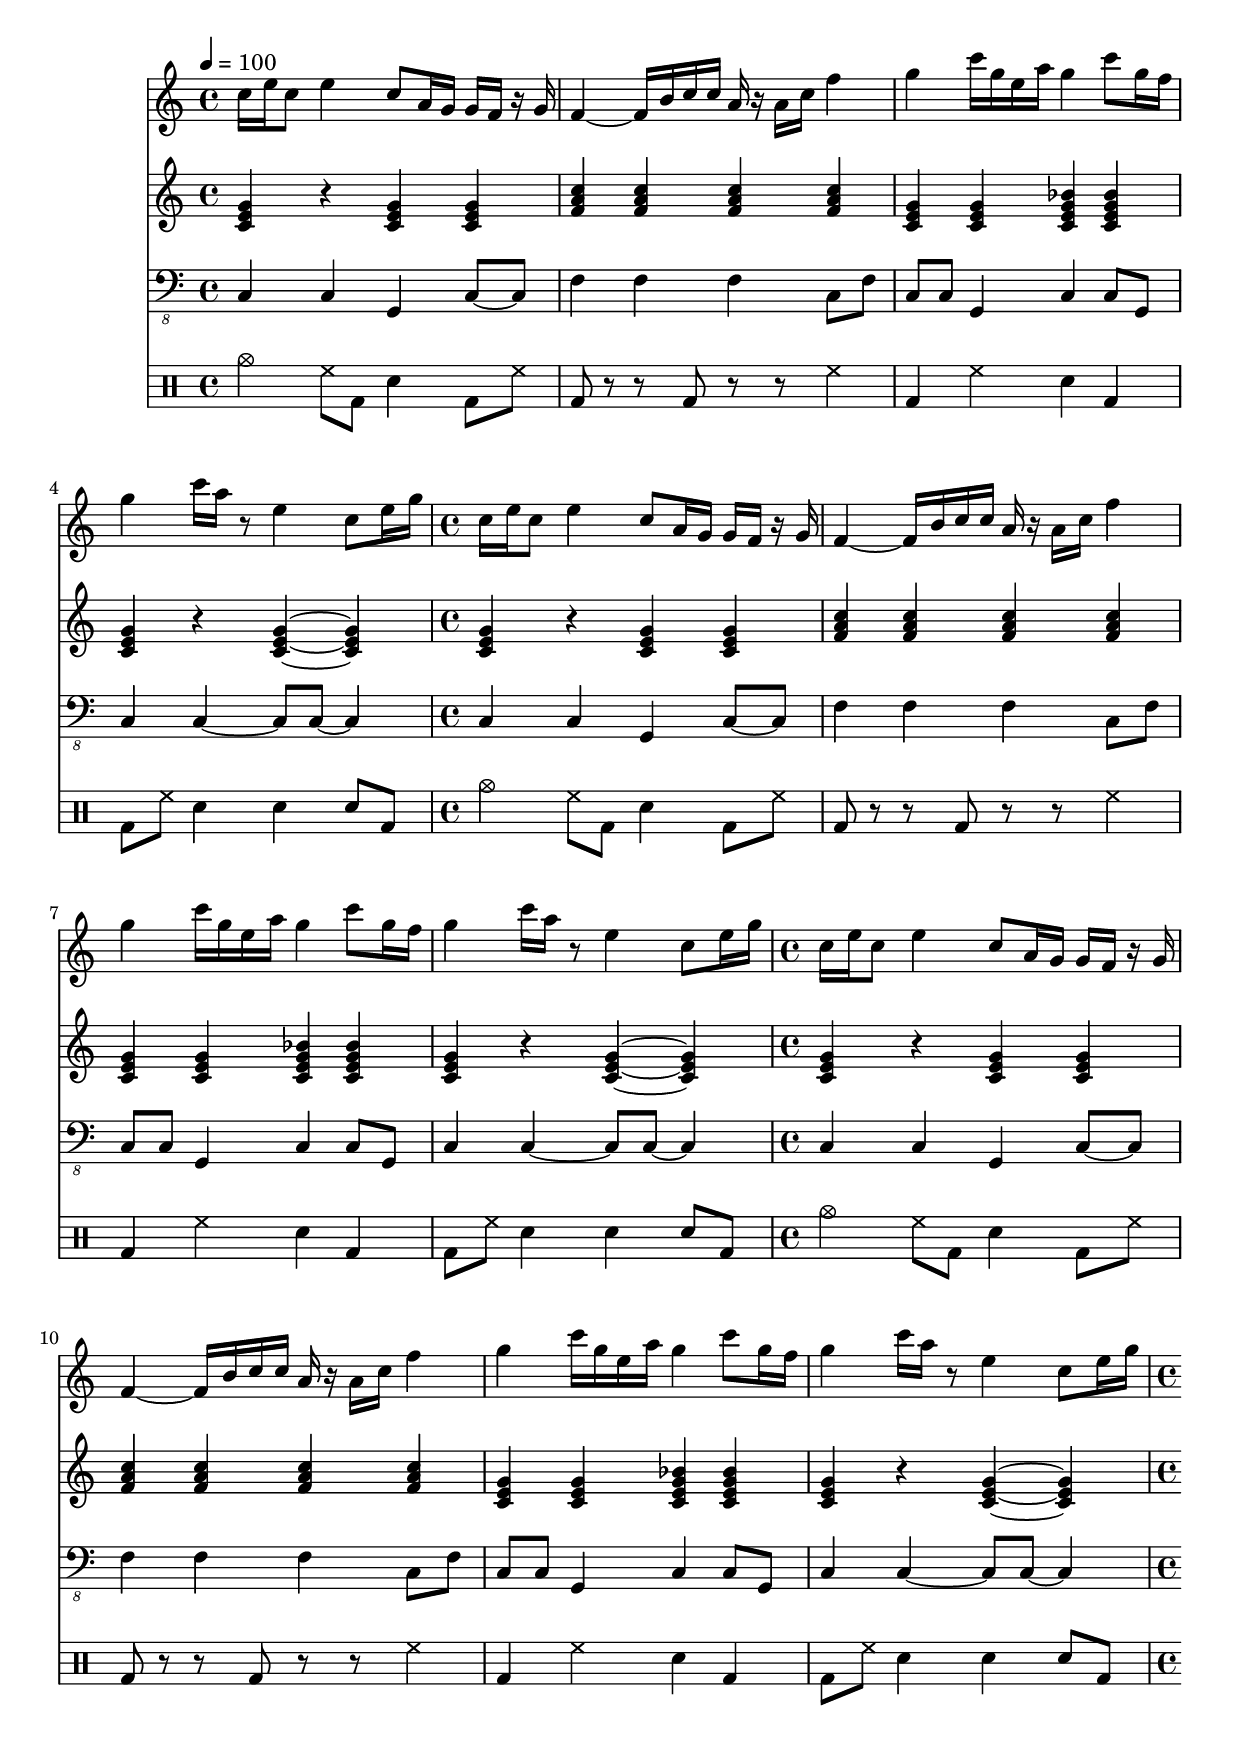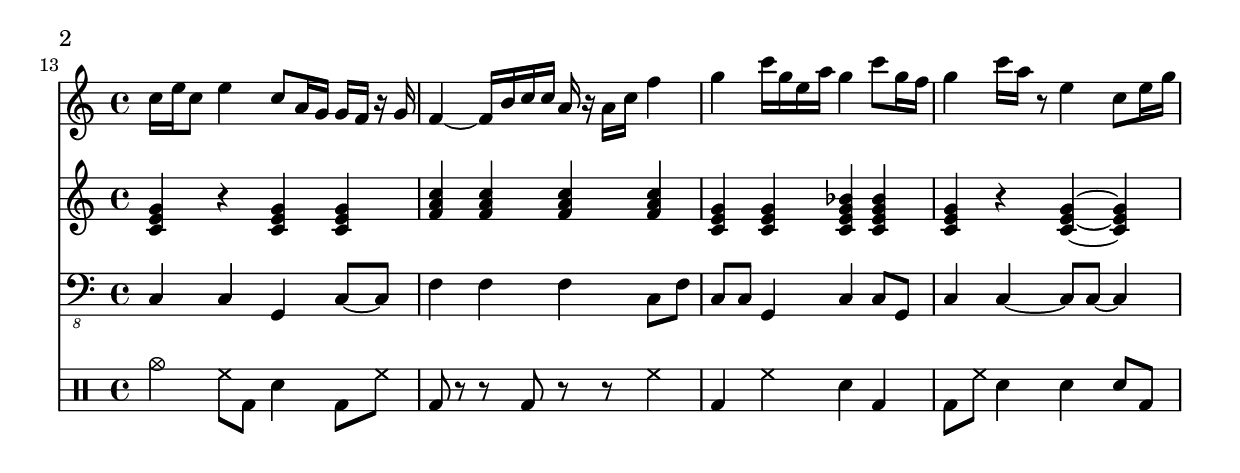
\version "2.12.1"
Melody = \relative c'' {
  \tempo 4=100
  \clef treble
  \repeat unfold 4 {
\time 4/4
    c16 e16 c8 e4 c8 a16 g16 g16 f16 r16 g16  |
    f4 ~ f16 b16 c16 c16 a16 r16 a16 c16 f4  |
    g4 c16 g16 e16 a16 g4 c8 g16 f16  |
    g4 c16 a16 r8 e4 c8 e16 g16  |
  }
}
Chords = \chordmode {
  \clef treble
  \repeat unfold 4 {
\time 4/4
    c4 r4 c4 c4  |
    f4 f4 f4 f4  |
    c4 c4 c4:7 c4:7  |
    c4 r4 c4 ~ c4  |
  }
}
Bass = \relative c, {
  \clef "bass_8"
  \repeat unfold 4 {
\time 4/4
    c4 c4 g4 c8 ~ c8  |
    f4 f4 f4 c8 f8  |
    c8 c8 g4 c4 c8 g8  |
    c4 c4 ~ c8 c8 ~ c4  |
  }
}
Drums = \drummode {
  \repeat unfold 4 {
\time 4/4
    cymc4 hh8 bd8 sn4 bd8 hh8  |
    bd8 r8 r8 bd8 r8 r8 hh4  |
    bd4 hh4 sn4 bd4  |
    bd8 hh8 sn4 sn4 sn8 bd8  |
  }
}
\score{
  <<
    \new Staff \with {midiInstrument = #"soprano sax"} \Melody
    \new Staff \with {midiInstrument = #"acoustic guitar (steel)"} \Chords
    \new Staff \with {midiInstrument = #"baritone sax"} \Bass
    \new DrumStaff \Drums
  >>
  \midi {}
  \layout {}
}
